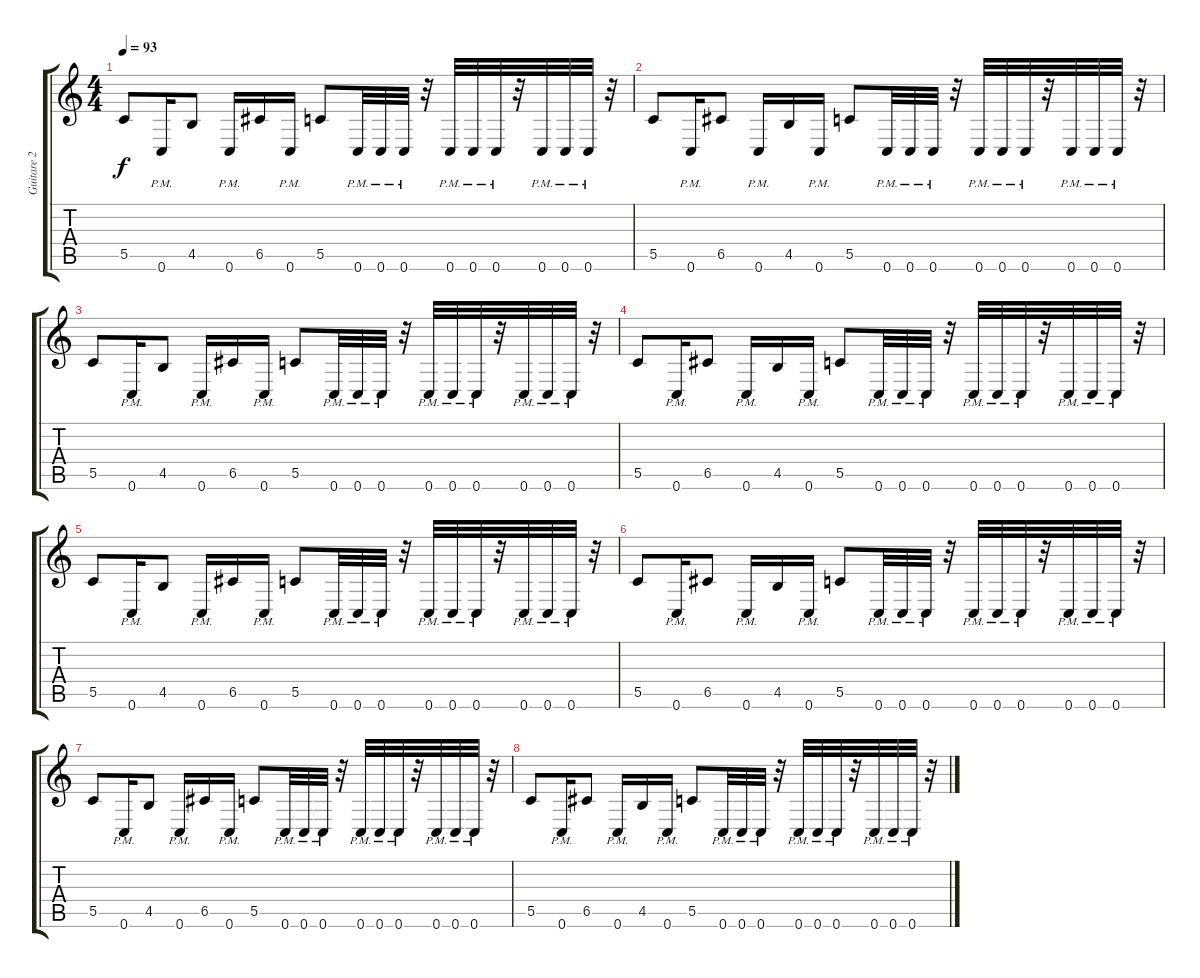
\track ("Guitare 2" "Guitare 2") {instrument distortionguitar}
\staff {score tabs}
\tuning (D4 A3 F3 C3 G2 C2) {hide}
\ts (4 4)
\tempo 93
\clef g2
\ks c
5.5.8{dy f} 0.6{pm}.16 4.5.8 0.6{pm}.16 6.5.16 0.6{pm}.16 5.5.8 0.6{pm}.32 0.6{pm}.32 0.6{pm}.32 r.32 0.6{pm}.32 0.6{pm}.32 0.6{pm}.32 r.32 0.6{pm}.32 0.6{pm}.32 0.6{pm}.32 r.32 |
5.5.8 0.6{pm}.16 6.5.8 0.6{pm}.16 4.5.16 0.6{pm}.16 5.5.8 0.6{pm}.32 0.6{pm}.32 0.6{pm}.32 r.32 0.6{pm}.32 0.6{pm}.32 0.6{pm}.32 r.32 0.6{pm}.32 0.6{pm}.32 0.6{pm}.32 r.32 |
5.5.8 0.6{pm}.16 4.5.8 0.6{pm}.16 6.5.16 0.6{pm}.16 5.5.8 0.6{pm}.32 0.6{pm}.32 0.6{pm}.32 r.32 0.6{pm}.32 0.6{pm}.32 0.6{pm}.32 r.32 0.6{pm}.32 0.6{pm}.32 0.6{pm}.32 r.32 |
5.5.8 0.6{pm}.16 6.5.8 0.6{pm}.16 4.5.16 0.6{pm}.16 5.5.8 0.6{pm}.32 0.6{pm}.32 0.6{pm}.32 r.32 0.6{pm}.32 0.6{pm}.32 0.6{pm}.32 r.32 0.6{pm}.32 0.6{pm}.32 0.6{pm}.32 r.32 |
5.5.8 0.6{pm}.16 4.5.8 0.6{pm}.16 6.5.16 0.6{pm}.16 5.5.8 0.6{pm}.32 0.6{pm}.32 0.6{pm}.32 r.32 0.6{pm}.32 0.6{pm}.32 0.6{pm}.32 r.32 0.6{pm}.32 0.6{pm}.32 0.6{pm}.32 r.32 |
5.5.8 0.6{pm}.16 6.5.8 0.6{pm}.16 4.5.16 0.6{pm}.16 5.5.8 0.6{pm}.32 0.6{pm}.32 0.6{pm}.32 r.32 0.6{pm}.32 0.6{pm}.32 0.6{pm}.32 r.32 0.6{pm}.32 0.6{pm}.32 0.6{pm}.32 r.32 |
5.5.8 0.6{pm}.16 4.5.8 0.6{pm}.16 6.5.16 0.6{pm}.16 5.5.8 0.6{pm}.32 0.6{pm}.32 0.6{pm}.32 r.32 0.6{pm}.32 0.6{pm}.32 0.6{pm}.32 r.32 0.6{pm}.32 0.6{pm}.32 0.6{pm}.32 r.32 |
5.5.8 0.6{pm}.16 6.5.8 0.6{pm}.16 4.5.16 0.6{pm}.16 5.5.8 0.6{pm}.32 0.6{pm}.32 0.6{pm}.32 r.32 0.6{pm}.32 0.6{pm}.32 0.6{pm}.32 r.32 0.6{pm}.32 0.6{pm}.32 0.6{pm}.32 r.32
